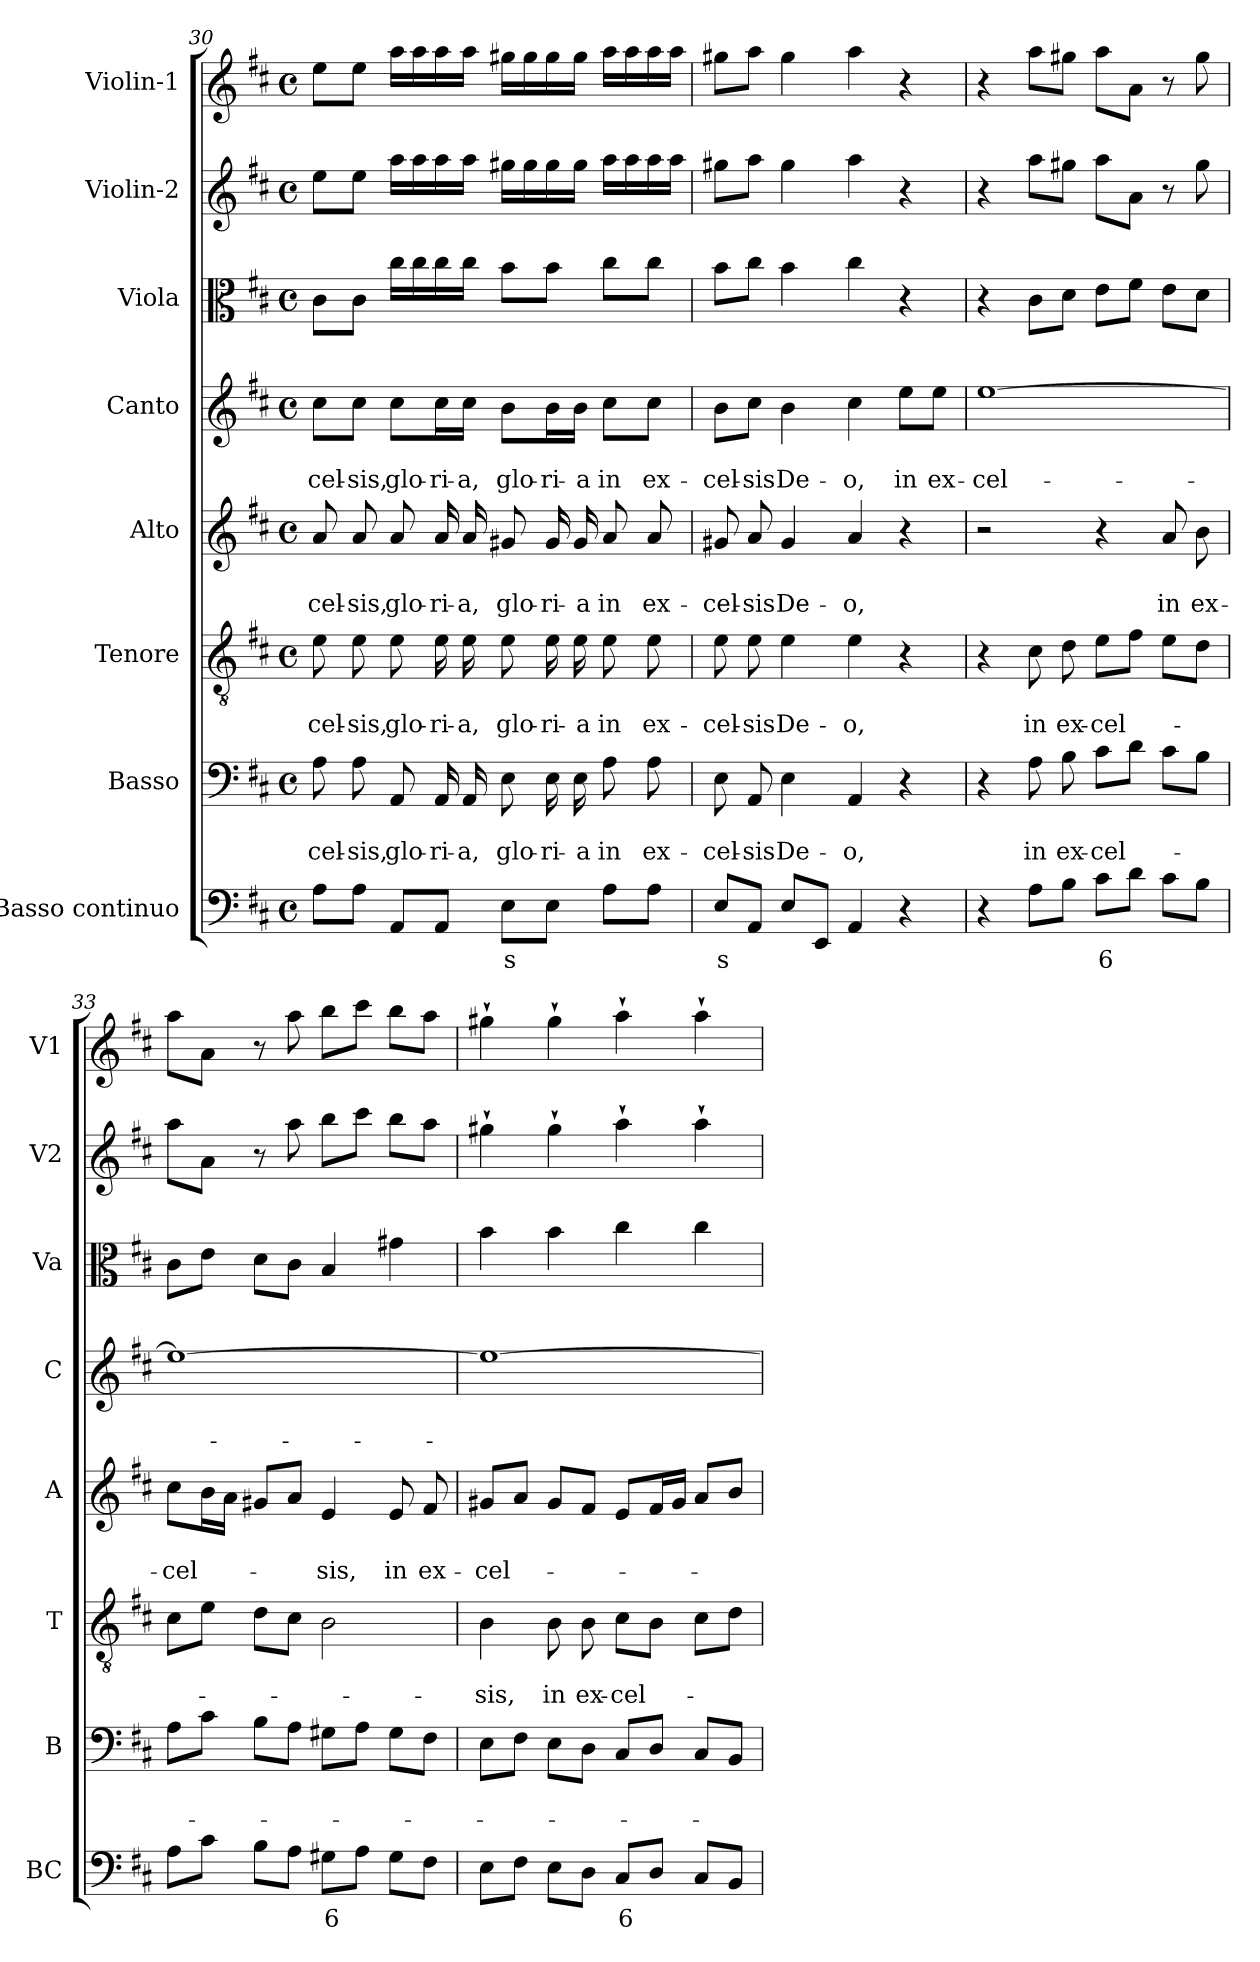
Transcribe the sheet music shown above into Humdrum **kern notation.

**kern	**text	**kern	**text	**text	**kern	**text	**text	**kern	**text	**text	**kern	**text	**text	**kern	**kern	**kern
*part8	*part8	*part7	*part7	*part7	*part6	*part6	*part6	*part5	*part5	*part5	*part4	*part4	*part4	*part3	*part2	*part1
*staff8	*staff8	*staff7	*staff7	*staff7	*staff6	*staff6	*staff6	*staff5	*staff5	*staff5	*staff4	*staff4	*staff4	*staff3	*staff2	*staff1
*I"Basso continuo	*	*I"Basso	*	*	*I"Tenore	*	*	*I"Alto	*	*	*I"Canto	*	*	*I"Viola	*I"Violin-2	*I"Violin-1
*I'BC	*	*I'B	*	*	*I'T	*	*	*I'A	*	*	*I'C	*	*	*I'Va	*I'V2	*I'V1
*clefF4	*	*clefF4	*	*	*clefGv2	*	*	*clefG2	*	*	*clefG2	*	*	*clefC3	*clefG2	*clefG2
*k[f#c#]	*	*k[f#c#]	*	*	*k[f#c#]	*	*	*k[f#c#]	*	*	*k[f#c#]	*	*	*k[f#c#]	*k[f#c#]	*k[f#c#]
*D:	*	*D:	*	*	*D:	*	*	*D:	*	*	*D:	*	*	*D:	*D:	*D:
*M4/4	*	*M4/4	*	*	*M4/4	*	*	*M4/4	*	*	*M4/4	*	*	*M4/4	*M4/4	*M4/4
*met(c)	*	*met(c)	*	*	*met(c)	*	*	*met(c)	*	*	*met(c)	*	*	*met(c)	*met(c)	*met(c)
=30	=30	=30	=30	=30	=30	=30	=30	=30	=30	=30	=30	=30	=30	=30	=30	=30
!	!	!	!	!LO:LY:b	!	!	!LO:LY:b	!	!	!LO:LY:b	!	!	!LO:LY:b	!	!	!
8A\L	.	8A\	.	-cel-	8e\	.	-cel-	8a/	.	-cel-	8cc#\L	.	-cel-	8c#\L	8ee\L	8ee\L
!	!	!	!	!LO:LY:b	!	!	!LO:LY:b	!	!	!LO:LY:b	!	!	!LO:LY:b	!	!	!
8A\J	.	8A\	.	-sis,	8e\	.	-sis,	8a/	.	-sis,	8cc#\J	.	-sis,	8c#\J	8ee\J	8ee\J
!	!	!	!	!LO:LY:b	!	!	!LO:LY:b	!	!	!LO:LY:b	!	!	!LO:LY:b	!	!	!
8AA/L	.	8AA/	.	glo-	8e\	.	glo-	8a/	.	glo-	8cc#\L	.	glo-	16cc#\LL	16aa\LL	16aa\LL
.	.	.	.	.	.	.	.	.	.	.	.	.	.	16cc#\	16aa\	16aa\
!	!	!	!	!LO:LY:b	!	!	!LO:LY:b	!	!	!LO:LY:b	!	!	!LO:LY:b	!	!	!
8AA/J	.	16AA/	.	-ri-	16e\	.	-ri-	16a/	.	-ri-	16cc#\L	.	-ri-	16cc#\	16aa\	16aa\
!	!	!	!	!LO:LY:b	!	!	!LO:LY:b	!	!	!LO:LY:b	!	!	!LO:LY:b	!	!	!
.	.	16AA/	.	-a,	16e\	.	-a,	16a/	.	-a,	16cc#\JJ	.	-a,	16cc#\JJ	16aa\JJ	16aa\JJ
!	!LO:LY:b	!	!	!LO:LY:b	!	!	!LO:LY:b	!	!	!LO:LY:b	!	!	!LO:LY:b	!	!	!
8E\L	s	8E\	.	glo-	8e\	.	glo-	8g#X/	.	glo-	8b\L	.	glo-	8b\L	16gg#X\LL	16gg#X\LL
.	.	.	.	.	.	.	.	.	.	.	.	.	.	.	16gg#\	16gg#\
!	!	!	!	!LO:LY:b	!	!	!LO:LY:b	!	!	!LO:LY:b	!	!	!LO:LY:b	!	!	!
8E\J	.	16E\	.	-ri-	16e\	.	-ri-	16g#/	.	-ri-	16b\L	.	-ri-	8b\J	16gg#\	16gg#\
!	!	!	!	!LO:LY:b	!	!	!LO:LY:b	!	!	!LO:LY:b	!	!	!LO:LY:b	!	!	!
.	.	16E\	.	-a	16e\	.	-a	16g#/	.	-a	16b\JJ	.	-a	.	16gg#\JJ	16gg#\JJ
!	!	!	!	!LO:LY:b	!	!	!LO:LY:b	!	!	!LO:LY:b	!	!	!LO:LY:b	!	!	!
8A\L	.	8A\	.	in	8e\	.	in	8a/	.	in	8cc#\L	.	in	8cc#\L	16aa\LL	16aa\LL
.	.	.	.	.	.	.	.	.	.	.	.	.	.	.	16aa\	16aa\
!	!	!	!	!LO:LY:b	!	!	!LO:LY:b	!	!	!LO:LY:b	!	!	!LO:LY:b	!	!	!
8A\J	.	8A\	.	ex-	8e\	.	ex-	8a/	.	ex-	8cc#\J	.	ex-	8cc#\J	16aa\	16aa\
.	.	.	.	.	.	.	.	.	.	.	.	.	.	.	16aa\JJ	16aa\JJ
=31	=31	=31	=31	=31	=31	=31	=31	=31	=31	=31	=31	=31	=31	=31	=31	=31
!	!LO:LY:b	!	!	!LO:LY:b	!	!	!LO:LY:b	!	!	!LO:LY:b	!	!	!LO:LY:b	!	!	!
8E/L	s	8E\	.	-cel-	8e\	.	-cel-	8g#X/	.	-cel-	8b\L	.	-cel-	8b\L	8gg#X\L	8gg#X\L
!	!	!	!	!LO:LY:b	!	!	!LO:LY:b	!	!	!LO:LY:b	!	!	!LO:LY:b	!	!	!
8AA/J	.	8AA/	.	-sis	8e\	.	-sis	8a/	.	-sis	8cc#\J	.	-sis	8cc#\J	8aa\J	8aa\J
!	!	!	!	!LO:LY:b	!	!	!LO:LY:b	!	!	!LO:LY:b	!	!	!LO:LY:b	!	!	!
8E/L	.	4E\	.	De-	4e\	.	De-	4g#/	.	De-	4b\	.	De-	4b\	4gg#\	4gg#\
8EE/J	.	.	.	.	.	.	.	.	.	.	.	.	.	.	.	.
!	!	!	!	!LO:LY:b	!	!	!LO:LY:b	!	!	!LO:LY:b	!	!	!LO:LY:b	!	!	!
4AA/	.	4AA/	.	-o,	4e\	.	-o,	4a/	.	-o,	4cc#\	.	-o,	4cc#\	4aa\	4aa\
!	!	!	!	!	!	!	!	!	!	!	!	!	!LO:LY:b	!	!	!
4r	.	4r	.	.	4r	.	.	4r	.	.	8ee\L	.	in	4r	4r	4r
!	!	!	!	!	!	!	!	!	!	!	!	!	!LO:LY:b	!	!	!
.	.	.	.	.	.	.	.	.	.	.	8ee\J	.	ex-	.	.	.
=32	=32	=32	=32	=32	=32	=32	=32	=32	=32	=32	=32	=32	=32	=32	=32	=32
!	!	!	!	!	!	!	!	!	!	!	!	!	!LO:LY:b	!	!	!
4r	.	4r	.	.	4r	.	.	2r	.	.	[1ee	.	-cel-	4r	4r	4r
!	!	!	!	!LO:LY:b	!	!	!LO:LY:b	!	!	!	!	!	!	!	!	!
8A\L	.	8A\	.	in	8c#\	.	in	.	.	.	.	.	.	8c#\L	8aa\L	8aa\L
!	!	!	!	!LO:LY:b	!	!	!LO:LY:b	!	!	!	!	!	!	!	!	!
8B\J	.	8B\	.	ex-	8d\	.	ex-	.	.	.	.	.	.	8d\J	8gg#X\J	8gg#X\J
!	!LO:LY:b	!	!	!LO:LY:b	!	!	!LO:LY:b	!	!	!	!	!	!	!	!	!
8c#\L	6	8c#\L	.	-cel-	8e\L	.	-cel-	4r	.	.	.	.	.	8e\L	8aa\L	8aa\L
8d\J	.	8d\J	.	.	8f#\J	.	.	.	.	.	.	.	.	8f#\J	8a\J	8a\J
!	!	!	!	!	!	!	!	!	!	!LO:LY:b	!	!	!	!	!	!
8c#\L	.	8c#\L	.	.	8e\L	.	.	8a/	.	in	.	.	.	8e\L	8r	8r
!	!	!	!	!	!	!	!	!	!	!LO:LY:b	!	!	!	!	!	!
8B\J	.	8B\J	.	.	8d\J	.	.	8b\	.	ex-	.	.	.	8d\J	8gg#\	8gg#\
!!LO:LB:g=z
=33	=33	=33	=33	=33	=33	=33	=33	=33	=33	=33	=33	=33	=33	=33	=33	=33
!	!	!	!	!	!	!	!	!	!	!LO:LY:b	!	!	!	!	!	!
8A\L	.	8A\L	.	.	8c#\L	.	.	8cc#\L	.	-cel-	1ee_	.	.	8c#\L	8aa\L	8aa\L
8c#\J	.	8c#\J	.	.	8e\J	.	.	16b\L	.	.	.	.	.	8e\J	8a\J	8a\J
.	.	.	.	.	.	.	.	16a\JJ	.	.	.	.	.	.	.	.
8B\L	.	8B\L	.	.	8d\L	.	.	8g#X/L	.	.	.	.	.	8d\L	8r	8r
8A\J	.	8A\J	.	.	8c#\J	.	.	8a/J	.	.	.	.	.	8c#\J	8aa\	8aa\
!	!LO:LY:b	!	!	!	!	!	!	!	!	!LO:LY:b	!	!	!	!	!	!
8G#X\L	6	8G#X\L	.	.	2B\	.	.	4e/	.	-sis,	.	.	.	4B/	8bb\L	8bb\L
8A\J	.	8A\J	.	.	.	.	.	.	.	.	.	.	.	.	8ccc#\J	8ccc#\J
!	!	!	!	!	!	!	!	!	!	!LO:LY:b	!	!	!	!	!	!
8G#\L	.	8G#\L	.	.	.	.	.	8e/	.	in	.	.	.	4g#X\	8bb\L	8bb\L
!	!	!	!	!	!	!	!	!	!	!LO:LY:b	!	!	!	!	!	!
8F#\J	.	8F#\J	.	.	.	.	.	8f#/	.	ex-	.	.	.	.	8aa\J	8aa\J
=34	=34	=34	=34	=34	=34	=34	=34	=34	=34	=34	=34	=34	=34	=34	=34	=34
!	!	!	!	!	!	!	!LO:LY:b	!	!	!LO:LY:b	!	!	!	!	!	!
8E\L	.	8E\L	.	.	4B\	.	-sis,	8g#X/L	.	-cel-	1ee_	.	.	4b\	4gg#X`>\	4gg#X`>\
8F#\J	.	8F#\J	.	.	.	.	.	8a/J	.	.	.	.	.	.	.	.
!	!	!	!	!	!	!	!LO:LY:b	!	!	!	!	!	!	!	!	!
8E\L	.	8E\L	.	.	8B\	.	in	8g#/L	.	.	.	.	.	4b\	4gg#`>\	4gg#`>\
!	!	!	!	!	!	!	!LO:LY:b	!	!	!	!	!	!	!	!	!
8D\J	.	8D\J	.	.	8B\	.	ex-	8f#/J	.	.	.	.	.	.	.	.
!	!LO:LY:b	!	!	!	!	!	!LO:LY:b	!	!	!	!	!	!	!	!	!
8C#/L	6	8C#/L	.	.	8c#\L	.	-cel-	8e/L	.	.	.	.	.	4cc#\	4aa`>\	4aa`>\
8D/J	.	8D/J	.	.	8B\J	.	.	16f#/L	.	.	.	.	.	.	.	.
.	.	.	.	.	.	.	.	16g#/JJ	.	.	.	.	.	.	.	.
8C#/L	.	8C#/L	.	.	8c#\L	.	.	8a/L	.	.	.	.	.	4cc#\	4aa`>\	4aa`>\
8BB/J	.	8BB/J	.	.	8d\J	.	.	8b/J	.	.	.	.	.	.	.	.
=	=	=	=	=	=	=	=	=	=	=	=	=	=	=	=	=
*-	*-	*-	*-	*-	*-	*-	*-	*-	*-	*-	*-	*-	*-	*-	*-	*-
